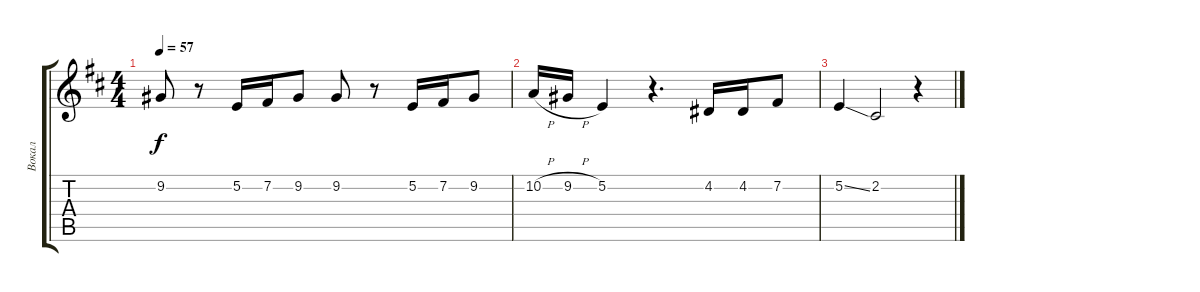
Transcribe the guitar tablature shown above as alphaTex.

\track ("Вокал" "Вокал") {instrument tenorsax}
\staff {score tabs}
\tuning (E4 B3 G3 D3 A2 E2) {hide}
\ts (4 4)
\tempo 57
\clef g2
\ks d
9.2.8{dy f} r.8 5.2.16 7.2.16 9.2.8 9.2.8 r.8 5.2.16 7.2.16 9.2.8 |
10.2{h}.16 9.2{h}.16 5.2.4 r.4{d} 4.2.16 4.2.16 7.2.8 |
5.2{ss}.4 2.2.2 r.4
